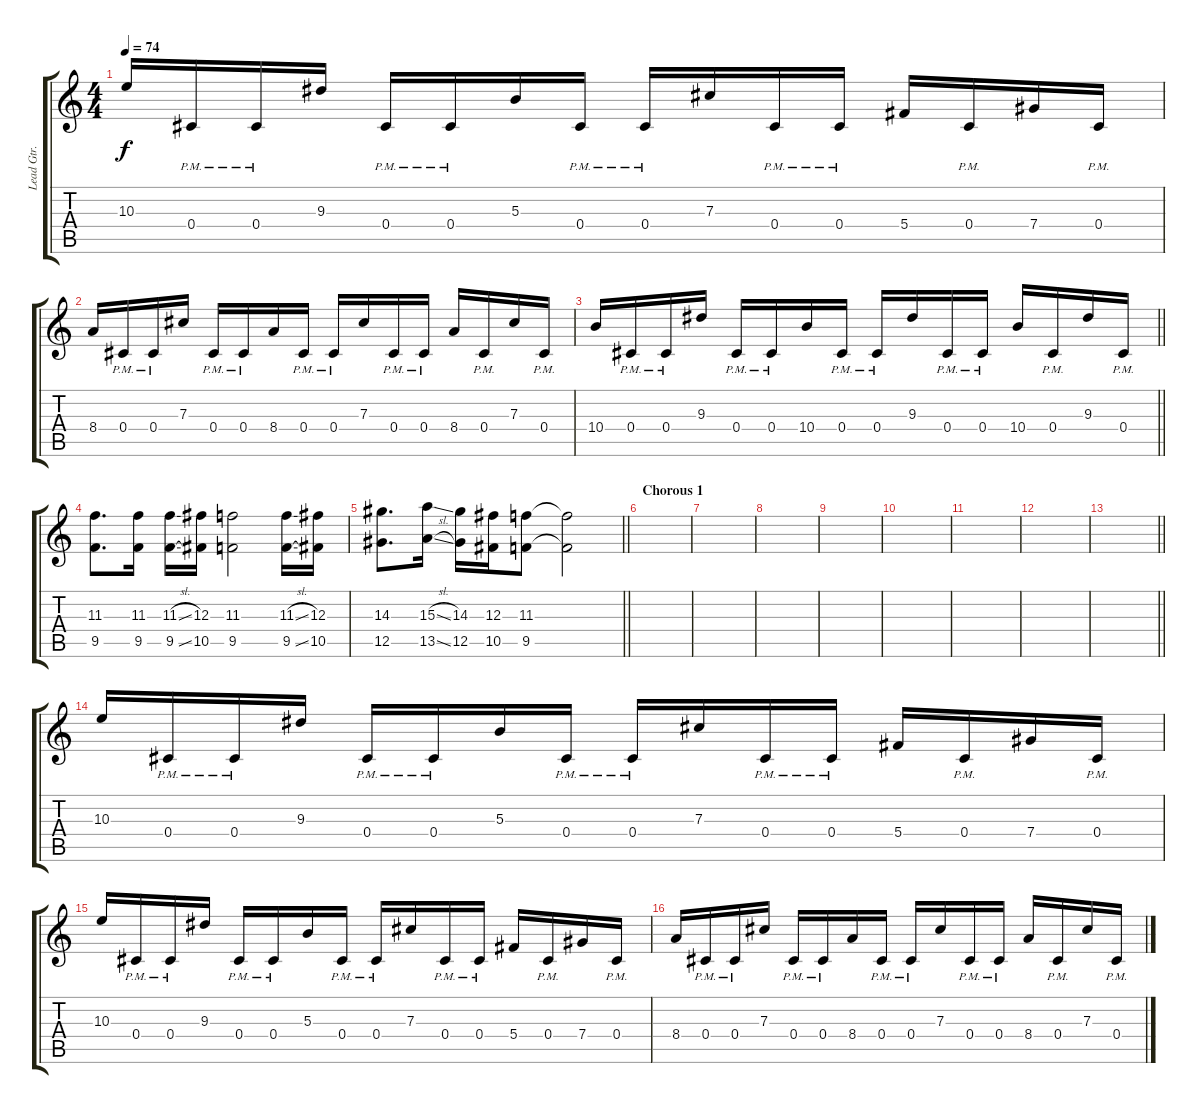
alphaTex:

\track ("Lead Gtr." "Lead Gtr.") {instrument distortionguitar}
\staff {score tabs}
\tuning (Eb4 Bb3 Gb3 Db3 Ab2 Db2) {hide}
\ts (4 4)
\tempo 74
\clef g2
\ks c
10.3.16{dy f} 0.4{pm}.16 0.4{pm}.16 9.3.16 0.4{pm}.16 0.4{pm}.16 5.3.16 0.4{pm}.16 0.4{pm}.16 7.3.16 0.4{pm}.16 0.4{pm}.16 5.4.16 0.4{pm}.16 7.4.16 0.4{pm}.16 |
8.4.16 0.4{pm}.16 0.4{pm}.16 7.3.16 0.4{pm}.16 0.4{pm}.16 8.4.16 0.4{pm}.16 0.4{pm}.16 7.3.16 0.4{pm}.16 0.4{pm}.16 8.4.16 0.4{pm}.16 7.3.16 0.4{pm}.16 |
\barLineRight lightlight
10.4.16 0.4{pm}.16 0.4{pm}.16 9.3.16 0.4{pm}.16 0.4{pm}.16 10.4.16 0.4{pm}.16 0.4{pm}.16 9.3.16 0.4{pm}.16 0.4{pm}.16 10.4.16 0.4{pm}.16 9.3.16 0.4{pm}.16 |
\section ("" "")
(11.3 9.5).8{d} (11.3 9.5).16 (11.3{sl} 9.5{sl}).16 (12.3 10.5).16 (11.3 9.5).2 (11.3{sl} 9.5{sl}).16 (12.3 10.5).16 |
\barLineRight lightlight
(14.3 12.5).8{d} (15.3{sl} 13.5{sl}).16 (14.3 12.5).16 (12.3 10.5).16 (11.3 9.5).8 (11.3{t} 9.5{t}).2 |
\section ("" "Chorous 1")
|
|
|
|
|
|
|
\barLineRight lightlight
|
\section ("" "")
10.3.16 0.4{pm}.16 0.4{pm}.16 9.3.16 0.4{pm}.16 0.4{pm}.16 5.3.16 0.4{pm}.16 0.4{pm}.16 7.3.16 0.4{pm}.16 0.4{pm}.16 5.4.16 0.4{pm}.16 7.4.16 0.4{pm}.16 |
10.3.16 0.4{pm}.16 0.4{pm}.16 9.3.16 0.4{pm}.16 0.4{pm}.16 5.3.16 0.4{pm}.16 0.4{pm}.16 7.3.16 0.4{pm}.16 0.4{pm}.16 5.4.16 0.4{pm}.16 7.4.16 0.4{pm}.16 |
8.4.16 0.4{pm}.16 0.4{pm}.16 7.3.16 0.4{pm}.16 0.4{pm}.16 8.4.16 0.4{pm}.16 0.4{pm}.16 7.3.16 0.4{pm}.16 0.4{pm}.16 8.4.16 0.4{pm}.16 7.3.16 0.4{pm}.16
